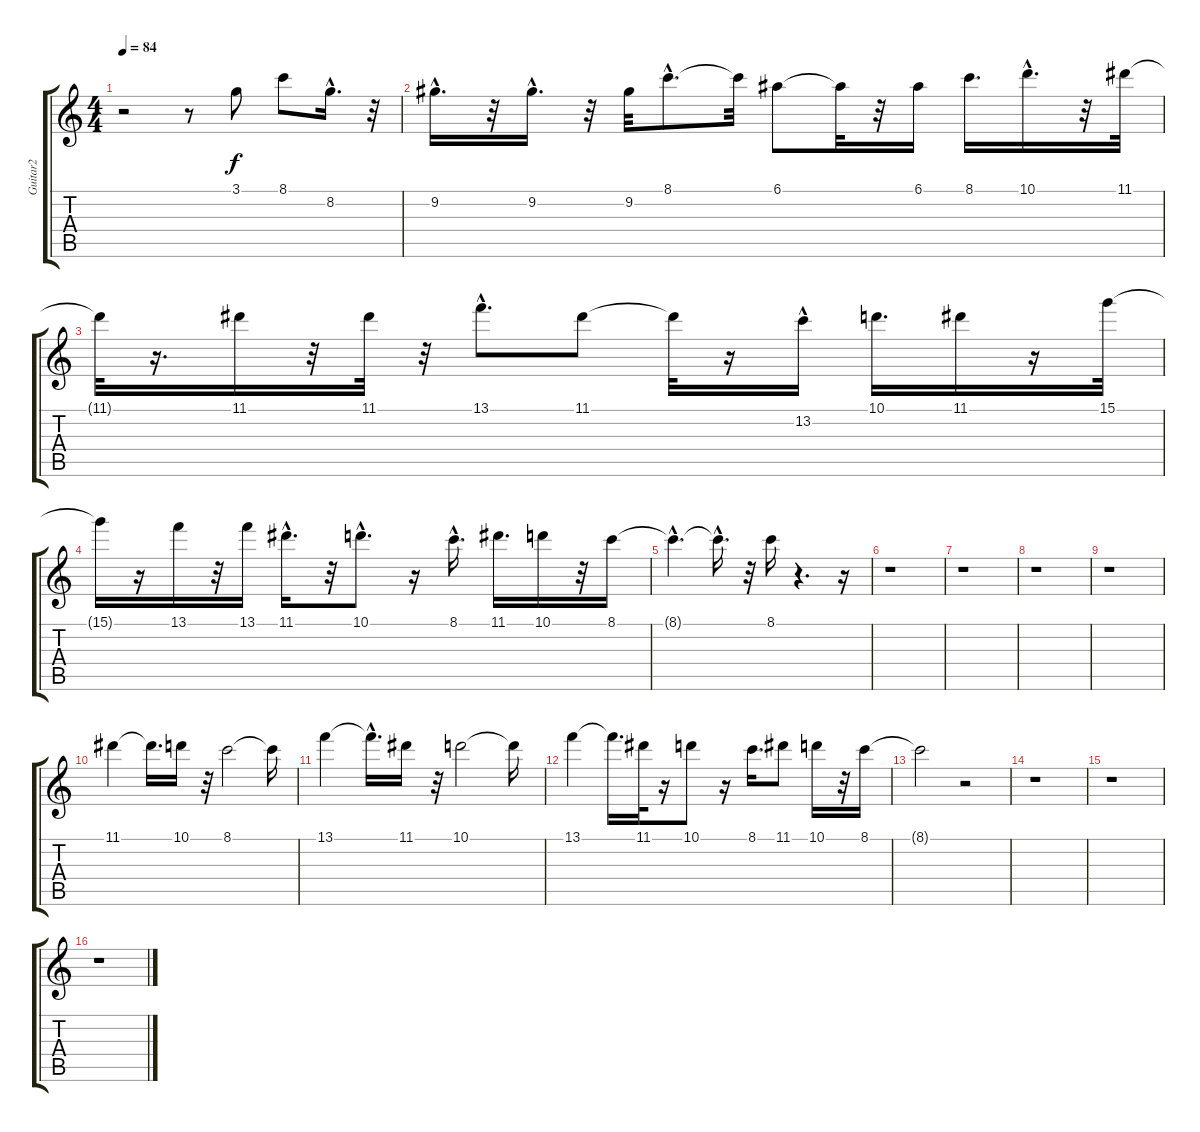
\track ("Guitar2" "Guitar2") {instrument distortionguitar}
\staff {score tabs}
\tuning (E4 B3 G3 D3 A2 E2) {hide}
\ts (4 4)
\tempo 84
\clef g2
\ks c
r.2{dy f} r.8 3.1.8 8.1.8 8.2{hac}.16{d} r.32 |
9.2{hac}.16{d} r.32 9.2{hac}.16{d} r.32 9.2.32 8.1{hac}.8{d} 8.1{t}.32 6.1.8 6.1{t}.32 r.32 6.1.16 8.1.16{d} 10.1{hac}.16{d} r.32 11.1.32 |
11.1{t}.32 r.16{d} 11.1.16 r.32 11.1.32 r.32 13.1{hac}.8{d} 11.1.8 11.1{t}.32 r.16 13.2{hac}.16 10.1.16{d} 11.1.16 r.16 15.1.32 |
15.1{t}.16 r.16 13.1.16 r.32 13.1.16 11.1{hac}.16{d} r.32 10.1{hac}.8{d} r.16 8.1{hac}.16{d} 11.1.16{d} 10.1.16 r.32 8.1.16 |
8.1{hac t}.4{d} 8.1{hac t}.16{d} r.32 8.1.16 r.4{d} r.16 |
r.1 |
r.1 |
r.1 |
r.1 |
11.1.4 11.1{t}.16{d} 10.1.16 r.32 8.1.2 8.1{t}.16 |
13.1.4 13.1{hac t}.16{d} 11.1.16 r.32 10.1.2 10.1{t}.16 |
13.1.4 13.1{t}.16{d} 11.1.32 r.16 10.1.8 r.16 8.1.16{d} 11.1.8 10.1.16 r.32 8.1.16 |
8.1{t}.2 r.2 |
r.1 |
r.1 |
r.1
